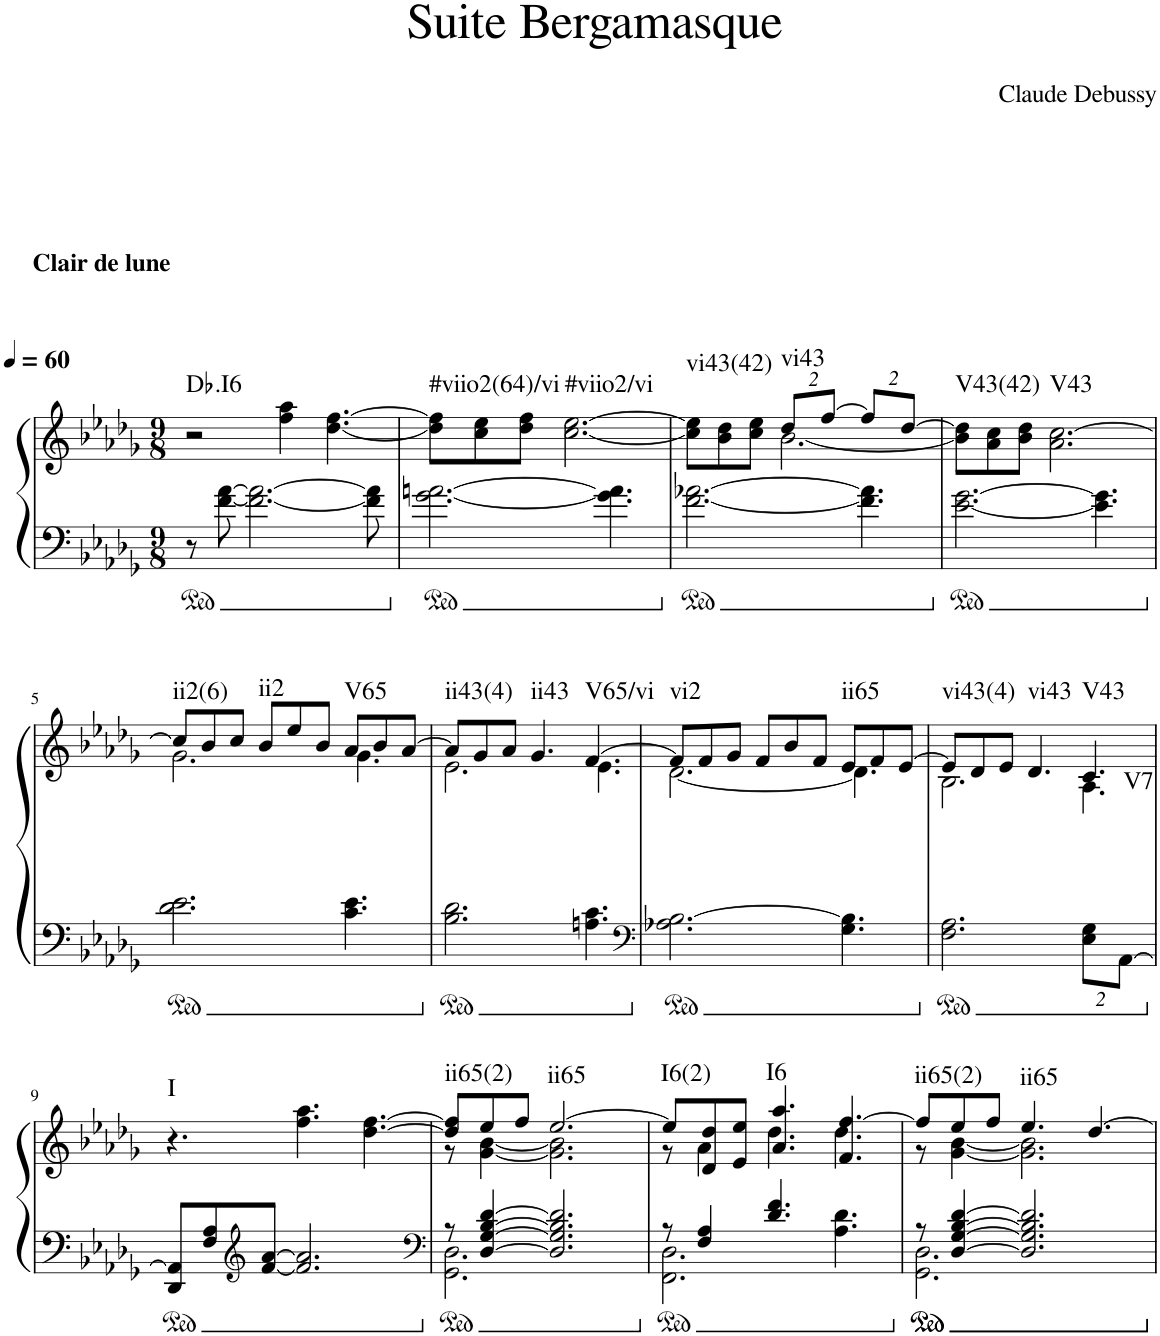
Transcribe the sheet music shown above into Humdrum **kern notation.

**kern	**kern	**harte
*part1	*part1	*part1
*staff2	*staff1	*
*I"Piano	*	*
*I'Pno.	*	*
*clefF4	*clefG2	*
*k[b-e-a-d-g-]	*k[b-e-a-d-g-]	*
*M9/8	*M9/8	*
*MM60	*MM60	*
=1	=1	=1
!	!LO:TX:a:B:t=Clair de lune	!
!LO:TX:a:B:t=Clair de lune	!	!LO:H:kt=6
8r	2r	Db:maj6
[8f\ [8a-\	.	.
2.f\_ 2.a-\_	.	.
.	4ff\ 4aa-\	.
.	[4.dd-\ [4.ff\	.
8f\] 8a-\]	.	.
=2	=2	=2
!	!	!LO:H:kt=#viio2(64)/vi
[2.g-\ [2.an\	8dd-\] 8ff\]L	N
.	8cc\ 8ee-\	.
.	8dd-\ 8ff\J	.
!	!	!LO:H:kt=#viio2/vi
.	[2.cc\ [2.ee-\	N
4.g-\] 4.a\]	.	.
=3	=3	=3
*	*^	*
!	!	!	!LO:H:kt=vi43(42)
[2.f\ [2.a-X\	8cc\] 8ee-\]L	4ryy	N
.	8b-\ 8dd-\	.	.
.	8cc\ 8ee-\J	8ryy	.
*	*Xbrackettup	*	*
!	!	!	!LO:H:kt=vi43
.	16%3dd-/L	[2.b-\	N
.	[4.ff/	.	.
4.f\] 4.a-\]	.	.	.
.	[16%3dd-/J	.	.
*	*v	*v	*
=4	=4	=4
!	!	!LO:H:kt=V43(42)
[2.e-\ [2.g-\	8b-\] 8dd-\]L	N
.	8a-\ 8cc\	.
.	8b-\ 8dd-\J	.
!	!	!LO:H:kt=V43
.	2.a-\ [2.cc\	N
4.e-\] 4.g-\]	.	.
!!LO:LB:g=z
=5	=5	=5
*	*^	*
!	!	!	!LO:H:kt=ii2(6)
2.d-\ 2.e-\	8cc/L]	2.g-\	N
.	8b-/	.	.
.	8cc/J	.	.
!	!	!	!LO:H:kt=ii2
.	8b-/L	.	N
.	8ee-/	.	.
.	8b-/J	.	.
!	!	!	!LO:H:kt=V65
4.c\ 4.e-\	8a-/L	4.g-\	N
.	8b-/	.	.
.	[8a-/J	.	.
=6	=6	=6	=6
!	!	!	!LO:H:kt=ii43(4)
2.B-\ 2.d-\	8a-/L]	2.e-\	N
.	8g-/	.	.
.	8a-/J	.	.
!	!	!	!LO:H:kt=ii43
.	4.g-/	.	N
!	!	!	!LO:H:kt=V65/vi
4.An\ 4.c\	[4.f/	4.e-\	N
=7	=7	=7	=7
*clefF4	*	*	*
!	!	!	!LO:H:kt=vi2
2.A-X\ [2.B-\	8f/L]	[2.d-\	N
.	8f/	.	.
.	8g-/J	.	.
.	8f/L	.	.
.	8b-/	.	.
.	8f/J	.	.
!	!	!	!LO:H:kt=ii65
4.G-\ 4.B-\]	8e-/L	4.d-\]	N
.	8f/	.	.
.	[8e-/J	.	.
=8	=8	=8	=8
!	!	!	!LO:H:kt=vi43(4)
*	*	*^	*
2.F\ 2.A-\	8e-/L]	2.B-\	2...ryy	N
.	8d-/	.	.	.
.	8e-/J	.	.	.
!	!	!	!	!LO:H:kt=vi43
.	4.d-/	.	.	N
*Xbrackettup	*	*	*	*
!	!	!	!	!LO:H:kt=V43
16%3E-\ 16%3G-\L	4.c/	4.A-\	.	N
!	!	!	!	!LO:H:kt=V7
[16%3AA-\J	.	.	8.ryy	N
!!LO:LB:g=z
=9	=9	=9	=9	=9
!	!	!	!	!LO:H:kt=I
*	*v	*v	*v	*
8DD-/ 8AA-/]L	4.r	N
8F/ 8A-/	.	.
*clefG2	*	*
[8f/ [8a-/J	.	.
2.f/] 2.a-/]	4.ff\ 4.aa-\	.
.	[4.dd-\ [4.ff\	.
=10	=10	=10
*clefF4	*	*
*^	*^	*
!	!	!	!	!LO:H:kt=ii65(2)
8r	2.GG-\ 2.D-\	8dd-/] 8ff/]L	8r	N
[4D-/ [4G-/ [4B-/ [4d-/	.	8ee-/	[4g-\ [4b-\	.
.	.	8ff/J	.	.
!	!	!	!	!LO:H:kt=ii65
2.D-/] 2.G-/] 2.B-/] 2.d-/]	.	[2.ee-/	2.g-\] 2.b-\]	N
.	4ryy	.	.	.
.	8ryy	.	.	.
=11	=11	=11	=11	=11
!	!	!	!	!LO:H:kt=I6(2)
8r	2.FF\ 2.D-\	8ee-/L]	8r	N
4F/ 4A-/	.	8d-/ 8dd-/	4a-\	.
.	.	8e-/ 8ee-/J	.	.
!	!	!	!	!LO:H:kt=I6
4.d-/ 4.f/	.	4.a-/ 4.aa-/	4.dd-\	N
4.A-\ 4.d-\	4ryy	4.f/ [4.ff/	4.dd-\	.
.	8ryy	.	.	.
=12	=12	=12	=12	=12
!	!	!	!	!LO:H:kt=ii65(2)
8r	2.GG-\ 2.D-\	8ff/L]	8r	N
[4D-/ [4G-/ [4B-/ [4d-/	.	8ee-/	[4g-\ [4b-\	.
.	.	8ff/J	.	.
!	!	!	!	!LO:H:kt=ii65
2.D-/] 2.G-/] 2.B-/] 2.d-/]	.	4.ee-/	2.g-\] 2.b-\]	N
.	4ryy	[4.dd-/	.	.
.	8ryy	.	.	.
*v	*v	*	*	*
*	*v	*v	*
=	=	=
*-	*-	*-
